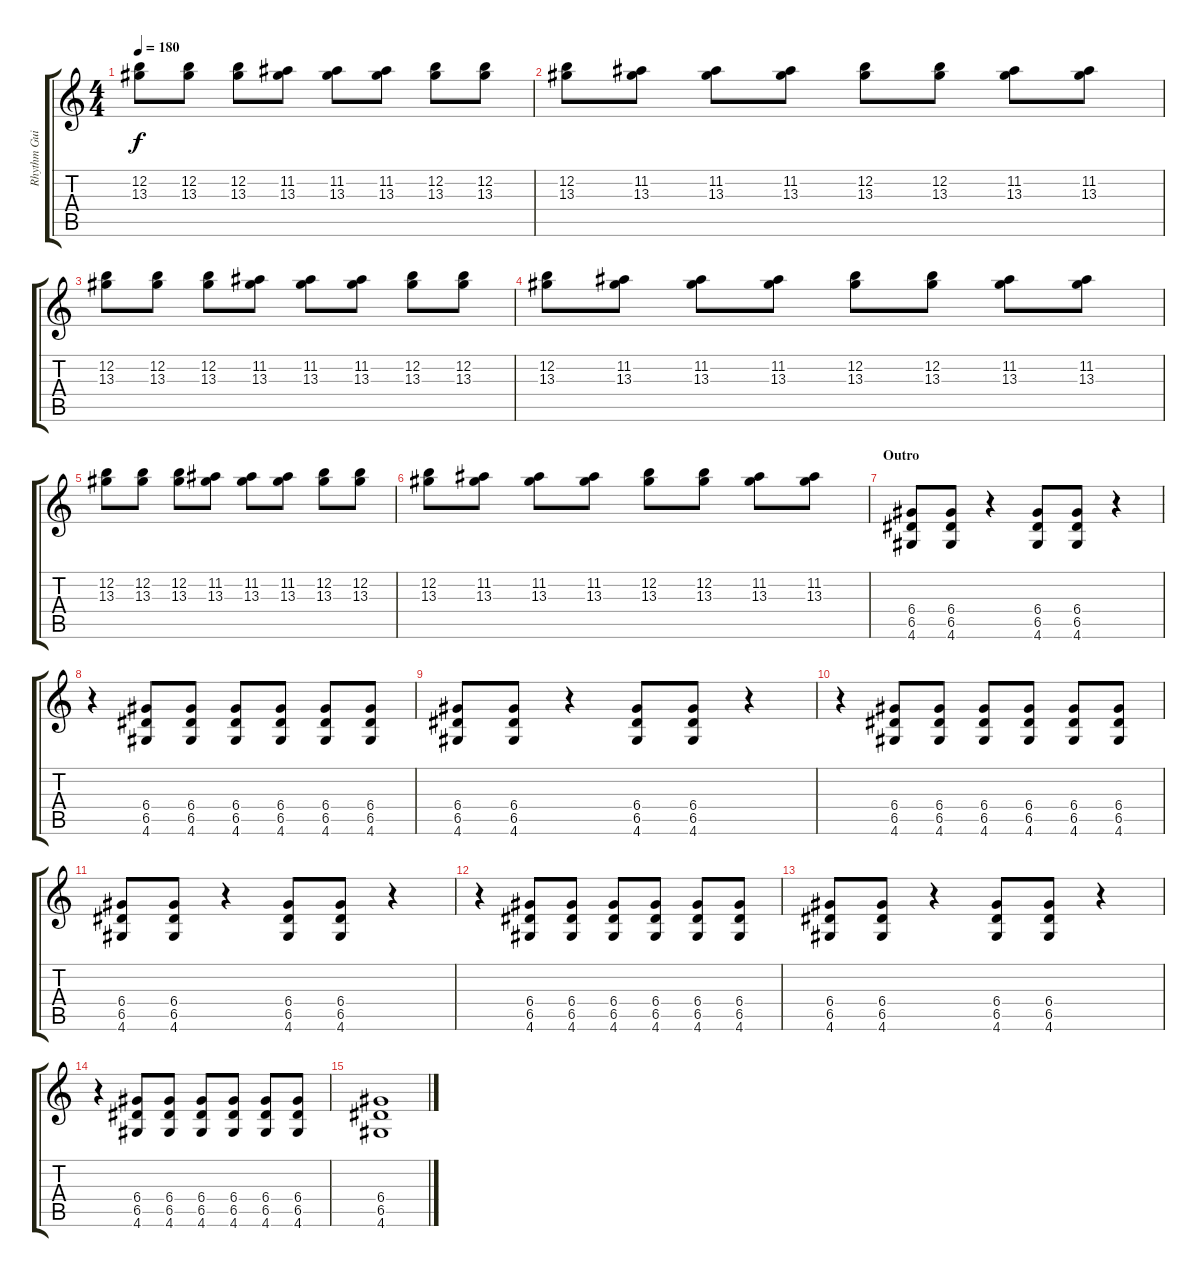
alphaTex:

\track ("Rhythm Guitar" "Rhythm Gui") {instrument distortionguitar}
\staff {score tabs}
\tuning (E4 B3 G3 D3 A2 E2) {hide}
\ts (4 4)
\tempo 180
\clef g2
\ks c
(12.2 13.3).8{dy f} (12.2 13.3).8 (12.2 13.3).8 (11.2 13.3).8 (11.2 13.3).8 (11.2 13.3).8 (12.2 13.3).8 (12.2 13.3).8 |
(12.2 13.3).8 (11.2 13.3).8 (11.2 13.3).8 (11.2 13.3).8 (12.2 13.3).8 (12.2 13.3).8 (11.2 13.3).8 (11.2 13.3).8 |
(12.2 13.3).8 (12.2 13.3).8 (12.2 13.3).8 (11.2 13.3).8 (11.2 13.3).8 (11.2 13.3).8 (12.2 13.3).8 (12.2 13.3).8 |
(12.2 13.3).8 (11.2 13.3).8 (11.2 13.3).8 (11.2 13.3).8 (12.2 13.3).8 (12.2 13.3).8 (11.2 13.3).8 (11.2 13.3).8 |
(12.2 13.3).8 (12.2 13.3).8 (12.2 13.3).8 (11.2 13.3).8 (11.2 13.3).8 (11.2 13.3).8 (12.2 13.3).8 (12.2 13.3).8 |
(12.2 13.3).8 (11.2 13.3).8 (11.2 13.3).8 (11.2 13.3).8 (12.2 13.3).8 (12.2 13.3).8 (11.2 13.3).8 (11.2 13.3).8 |
\section ("" "Outro")
(6.4 6.5 4.6).8 (6.4 6.5 4.6).8 r.4 (6.4 6.5 4.6).8 (6.4 6.5 4.6).8 r.4 |
r.4 (6.4 6.5 4.6).8 (6.4 6.5 4.6).8 (6.4 6.5 4.6).8 (6.4 6.5 4.6).8 (6.4 6.5 4.6).8 (6.4 6.5 4.6).8 |
(6.4 6.5 4.6).8 (6.4 6.5 4.6).8 r.4 (6.4 6.5 4.6).8 (6.4 6.5 4.6).8 r.4 |
r.4 (6.4 6.5 4.6).8 (6.4 6.5 4.6).8 (6.4 6.5 4.6).8 (6.4 6.5 4.6).8 (6.4 6.5 4.6).8 (6.4 6.5 4.6).8 |
(6.4 6.5 4.6).8 (6.4 6.5 4.6).8 r.4 (6.4 6.5 4.6).8 (6.4 6.5 4.6).8 r.4 |
r.4 (6.4 6.5 4.6).8 (6.4 6.5 4.6).8 (6.4 6.5 4.6).8 (6.4 6.5 4.6).8 (6.4 6.5 4.6).8 (6.4 6.5 4.6).8 |
(6.4 6.5 4.6).8 (6.4 6.5 4.6).8 r.4 (6.4 6.5 4.6).8 (6.4 6.5 4.6).8 r.4 |
r.4 (6.4 6.5 4.6).8 (6.4 6.5 4.6).8 (6.4 6.5 4.6).8 (6.4 6.5 4.6).8 (6.4 6.5 4.6).8 (6.4 6.5 4.6).8 |
(6.4 6.5 4.6).1
